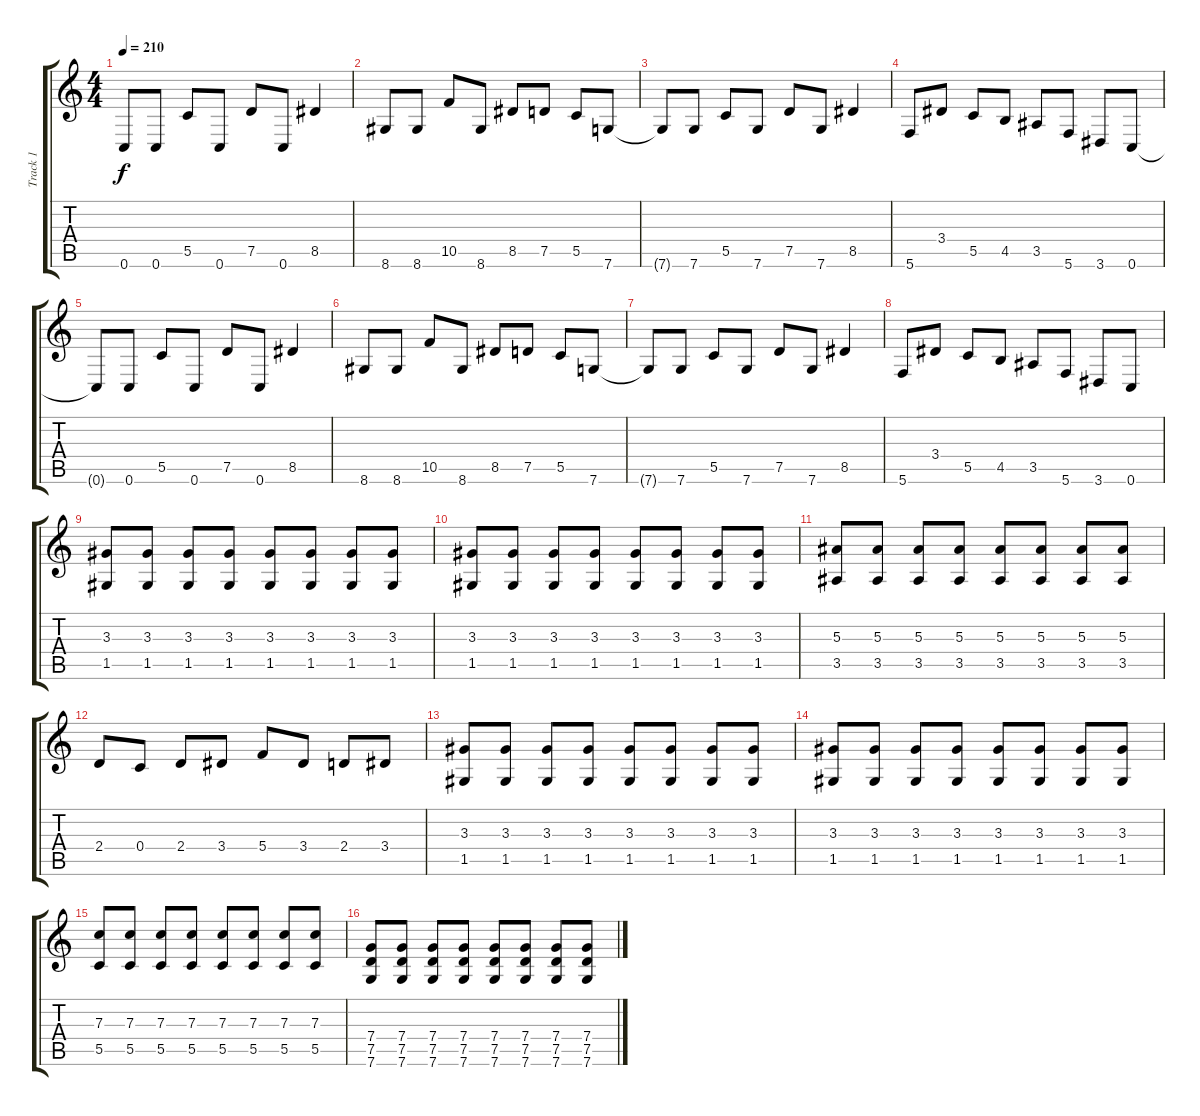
\track ("Track 1" "Track 1") {instrument distortionguitar}
\staff {score tabs}
\tuning (D4 A3 F3 C3 G2 C2) {hide}
\ts (4 4)
\tempo 210
\clef g2
\ks c
0.6{t}.8{dy f} 0.6.8 5.5.8 0.6.8 7.5.8 0.6.8 8.5.4 |
8.6.8 8.6.8 10.5.8 8.6.8 8.5.8 7.5.8 5.5.8 7.6.8 |
7.6{t}.8 7.6.8 5.5.8 7.6.8 7.5.8 7.6.8 8.5.4 |
5.6.8 3.4.8 5.5.8 4.5.8 3.5.8 5.6.8 3.6.8 0.6.8 |
0.6{t}.8 0.6.8 5.5.8 0.6.8 7.5.8 0.6.8 8.5.4 |
8.6.8 8.6.8 10.5.8 8.6.8 8.5.8 7.5.8 5.5.8 7.6.8 |
7.6{t}.8 7.6.8 5.5.8 7.6.8 7.5.8 7.6.8 8.5.4 |
5.6.8 3.4.8 5.5.8 4.5.8 3.5.8 5.6.8 3.6.8 0.6.8 |
(3.3 1.5).8 (3.3 1.5).8 (3.3 1.5).8 (3.3 1.5).8 (3.3 1.5).8 (3.3 1.5).8 (3.3 1.5).8 (3.3 1.5).8 |
(3.3 1.5).8 (3.3 1.5).8 (3.3 1.5).8 (3.3 1.5).8 (3.3 1.5).8 (3.3 1.5).8 (3.3 1.5).8 (3.3 1.5).8 |
(5.3 3.5).8 (5.3 3.5).8 (5.3 3.5).8 (5.3 3.5).8 (5.3 3.5).8 (5.3 3.5).8 (5.3 3.5).8 (5.3 3.5).8 |
2.4.8 0.4.8 2.4.8 3.4.8 5.4.8 3.4.8 2.4.8 3.4.8 |
(3.3 1.5).8 (3.3 1.5).8 (3.3 1.5).8 (3.3 1.5).8 (3.3 1.5).8 (3.3 1.5).8 (3.3 1.5).8 (3.3 1.5).8 |
(3.3 1.5).8 (3.3 1.5).8 (3.3 1.5).8 (3.3 1.5).8 (3.3 1.5).8 (3.3 1.5).8 (3.3 1.5).8 (3.3 1.5).8 |
(7.3 5.5).8 (7.3 5.5).8 (7.3 5.5).8 (7.3 5.5).8 (7.3 5.5).8 (7.3 5.5).8 (7.3 5.5).8 (7.3 5.5).8 |
(7.4 7.5 7.6).8 (7.4 7.5 7.6).8 (7.4 7.5 7.6).8 (7.4 7.5 7.6).8 (7.4 7.5 7.6).8 (7.4 7.5 7.6).8 (7.4 7.5 7.6).8 (7.4 7.5 7.6).8
